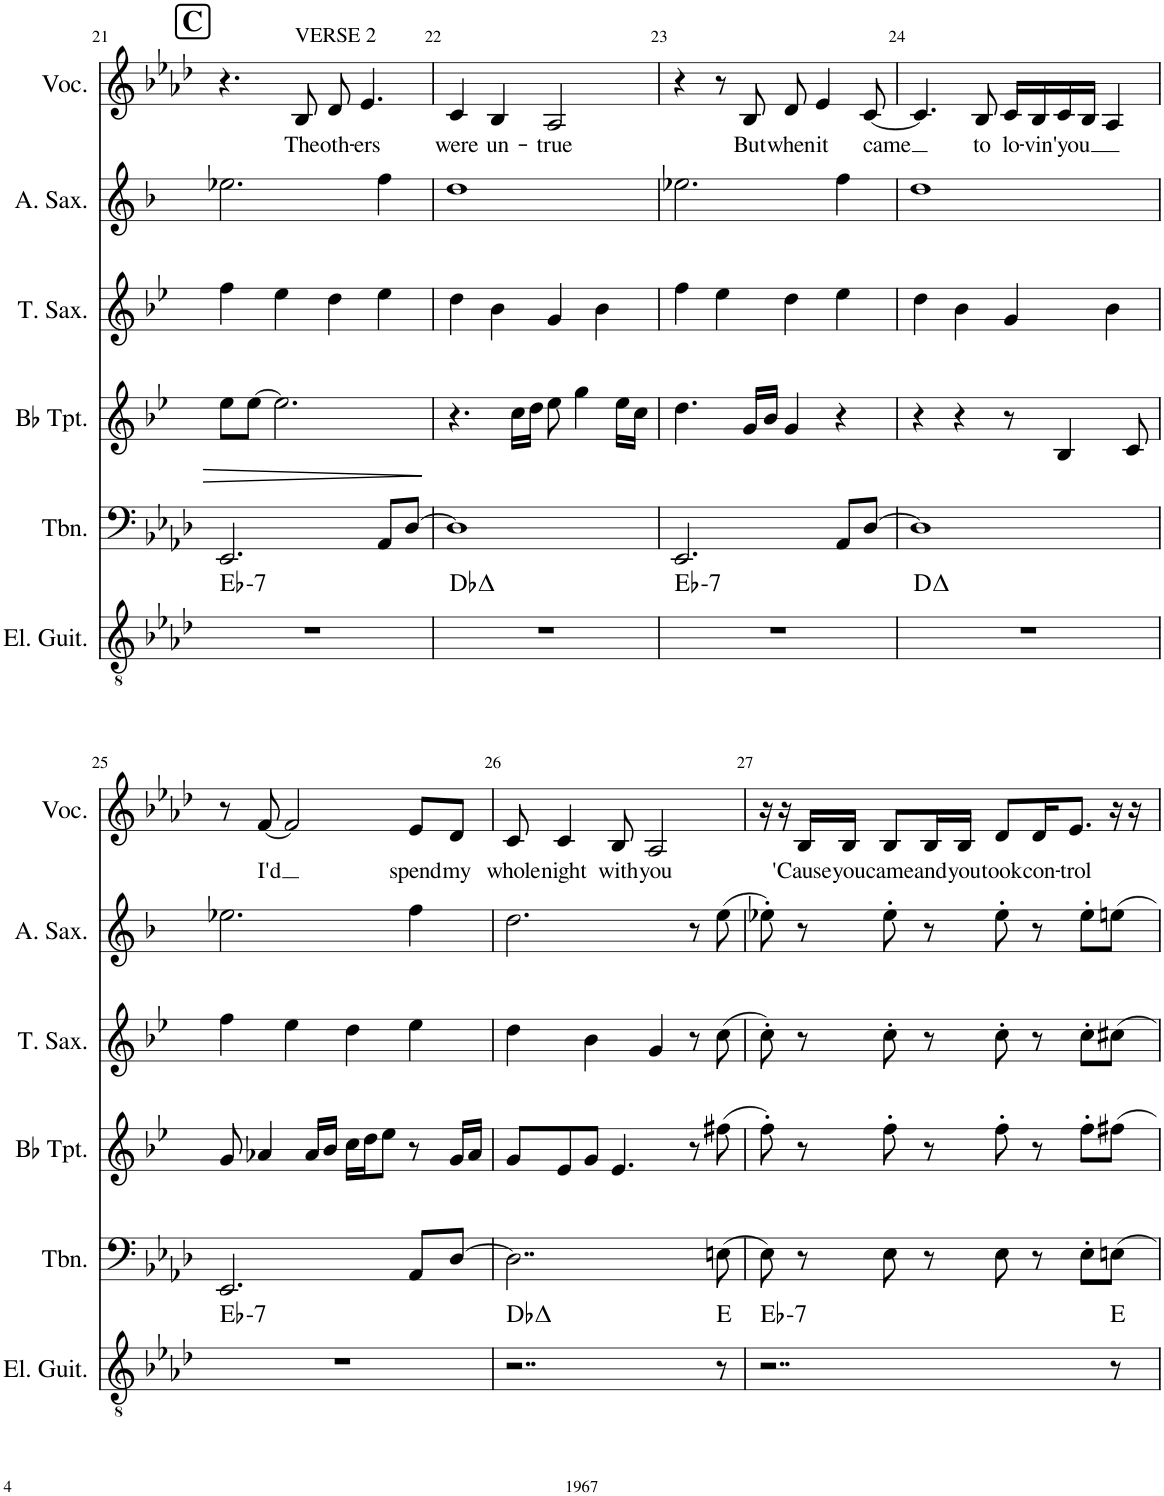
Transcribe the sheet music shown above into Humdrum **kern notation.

**kern	**harte	**kern	**kern	**kern	**kern	**kern	**text
*part6	*part6	*part5	*part4	*part3	*part2	*part1	*part1
*staff6	*	*staff5	*staff4	*staff3	*staff2	*staff1	*staff1
*I"Electric Guitar	*	*I"Trombone	*I"Bb Trumpet	*I"Tenor Saxophone	*I"Alto Saxophone	*I"Vocal	*
*I'El. Guit.	*	*I'Tbn.	*I'Bb Tpt.	*I'T. Sax.	*I'A. Sax.	*I'Voc.	*
!!LO:PB:g=z
*clefGv2	*	*clefF4	*clefG2	*clefG2	*clefG2	*clefG2	*
*	*	*	*Trd1c2	*Trd8c14	*Trd5c9	*	*
*k[b-e-a-d-]	*	*k[b-e-a-d-]	*k[b-e-]	*k[b-e-]	*k[b-]	*k[b-e-a-d-]	*
*M4/4	*	*M4/4	*M4/4	*M4/4	*M4/4	*M4/4	*
!!LO:REH:place=s1:a:B:cj:fs=14:t=C
=21	=21	=21	=21	=21	=21	=21	=21
!	!LO:H:kt=7	!	!	!	!	!	!
1r	Eb:min7	2.EE-/	8ee-\L	4ff\	2.ee-X\	4.r	.
.	.	.	[8ee-\J	.	.	.	.
.	.	.	2.ee-\]	4ee-\	.	.	.
!	!	!	!	!	!	!LO:TX:a:t=VERSE 2	!
!	!	!	!	!	!	!	!LO:LY:b
.	.	.	.	.	.	8B-/	The
!	!	!	!	!	!	!	!LO:LY:b
.	.	.	.	4dd\	.	8d-/	oth-
!	!	!	!	!	!	!	!LO:LY:b
.	.	.	.	.	.	4.e-/	-ers
.	.	8AA-/L	.	4ee-\	4ff\	.	.
.	.	[8D-/J	.	.	.	.	.
=22	=22	=22	=22	=22	=22	=22	=22
!	!	!	!	!	!	!	!LO:LY:b
1r	Db:maj	1D-]	4.r	4dd\	1dd	4c/	were
!	!	!	!	!	!	!	!LO:LY:b
.	.	.	.	4b-\	.	4B-/	un-
.	.	.	16cc\LL	.	.	.	.
.	.	.	16dd\JJ	.	.	.	.
!	!	!	!	!	!	!	!LO:LY:b
.	.	.	8ee-\	4g/	.	2A-/	-true
.	.	.	4gg\	.	.	.	.
.	.	.	.	4b-\	.	.	.
.	.	.	16ee-\LL	.	.	.	.
.	.	.	16cc\JJ	.	.	.	.
=23	=23	=23	=23	=23	=23	=23	=23
!	!LO:H:kt=7	!	!	!	!	!	!
1r	Eb:min7	2.EE-/	4.dd\	4ff\	2.ee-X\	4r	.
.	.	.	.	4ee-\	.	8r	.
!	!	!	!	!	!	!	!LO:LY:b
.	.	.	16g/LL	.	.	8B-/	But
.	.	.	16b-/JJ	.	.	.	.
!	!	!	!	!	!	!	!LO:LY:b
.	.	.	4g/	4dd\	.	8d-/	when
!	!	!	!	!	!	!	!LO:LY:b
.	.	.	.	.	.	4e-/	it
.	.	8AA-/L	4r	4ee-\	4ff\	.	.
!	!	!	!	!	!	!	!LO:LY:b
.	.	[8D-/J	.	.	.	[8c/	came
=24	=24	=24	=24	=24	=24	=24	=24
1r	D:maj	1D-]	4r	4dd\	1dd	4.c/]	.
.	.	.	4r	4b-\	.	.	.
!	!	!	!	!	!	!	!LO:LY:b
.	.	.	.	.	.	8B-/	to
!	!	!	!	!	!	!	!LO:LY:b
.	.	.	8r	4g/	.	16c/LL	lo-
!	!	!	!	!	!	!	!LO:LY:b
.	.	.	.	.	.	16B-/	-vin'
!	!	!	!	!	!	!	!LO:LY:b
.	.	.	4B-/	.	.	16c/	you
.	.	.	.	.	.	16B-/JJ	.
.	.	.	.	4b-\	.	4A-/	.
.	.	.	8c/	.	.	.	.
!!LO:LB:g=z
=25	=25	=25	=25	=25	=25	=25	=25
!	!LO:H:kt=7	!	!	!	!	!	!
1r	Eb:min7	2.EE-/	8g/	4ff\	2.ee-X\	8r	.
!	!	!	!	!	!	!	!LO:LY:b
.	.	.	4a-X/	.	.	[8f/	I'd
.	.	.	.	4ee-\	.	2f/]	.
.	.	.	16a-/LL	.	.	.	.
.	.	.	16b-/JJ	.	.	.	.
.	.	.	16cc\LL	4dd\	.	.	.
.	.	.	16dd\J	.	.	.	.
.	.	.	8ee-\J	.	.	.	.
!	!	!	!	!	!	!	!LO:LY:b
.	.	8AA-/L	8r	4ee-\	4ff\	8e-/L	spend
!	!	!	!	!	!	!	!LO:LY:b
.	.	[8D-/J	16g/LL	.	.	8d-/J	my
.	.	.	16a-/JJ	.	.	.	.
=26	=26	=26	=26	=26	=26	=26	=26
!	!	!	!	!	!	!	!LO:LY:b
2..r	Db:maj	2..D-\]	8g/L	4dd\	2.dd\	8c/	whole
!	!	!	!	!	!	!	!LO:LY:b
.	.	.	8e-/	.	.	4c/	night
.	.	.	8g/J	4b-\	.	.	.
!	!	!	!	!	!	!	!LO:LY:b
.	.	.	4.e-/	.	.	8B-/	with
!	!	!	!	!	!	!	!LO:LY:b
.	.	.	.	4g/	.	2A-/	you
.	.	.	8r	8r	8r	.	.
8r	E:maj	(8En\	(8ff#X\	(8cc\	(8ee\	.	.
=27	=27	=27	=27	=27	=27	=27	=27
!	!LO:H:kt=7	!	!	!	!	!	!
2..r	Eb:min7	8E-\)	8ff'\)	8cc'\)	8ee-X'\)	16r	.
.	.	.	.	.	.	16r	.
!	!	!	!	!	!	!	!LO:LY:b
.	.	8r	8r	8r	8r	16B-/LL	'Cause
!	!	!	!	!	!	!	!LO:LY:b
.	.	.	.	.	.	16B-/JJ	you
!	!	!	!	!	!	!	!LO:LY:b
.	.	8E-\	8ff'\	8cc'\	8ee-'\	8B-/L	came
!	!	!	!	!	!	!	!LO:LY:b
.	.	8r	8r	8r	8r	16B-/L	and
!	!	!	!	!	!	!	!LO:LY:b
.	.	.	.	.	.	16B-/JJ	you
!	!	!	!	!	!	!	!LO:LY:b
.	.	8E-\	8ff'\	8cc'\	8ee-'\	8d-/L	took
!	!	!	!	!	!	!	!LO:LY:b
.	.	8r	8r	8r	8r	16d-/K	con-
!	!	!	!	!	!	!	!LO:LY:b
.	.	.	.	.	.	8.e-/J	-trol
.	.	8E-'\L	8ff'\L	8cc'\L	8ee-'\L	.	.
8r	E:maj	8En\J	8ff#X\J	8cc#X\J	8een\J	16r	.
.	.	.	.	.	.	16r	.
=	=	=	=	=	=	=	=
*-	*-	*-	*-	*-	*-	*-	*-
